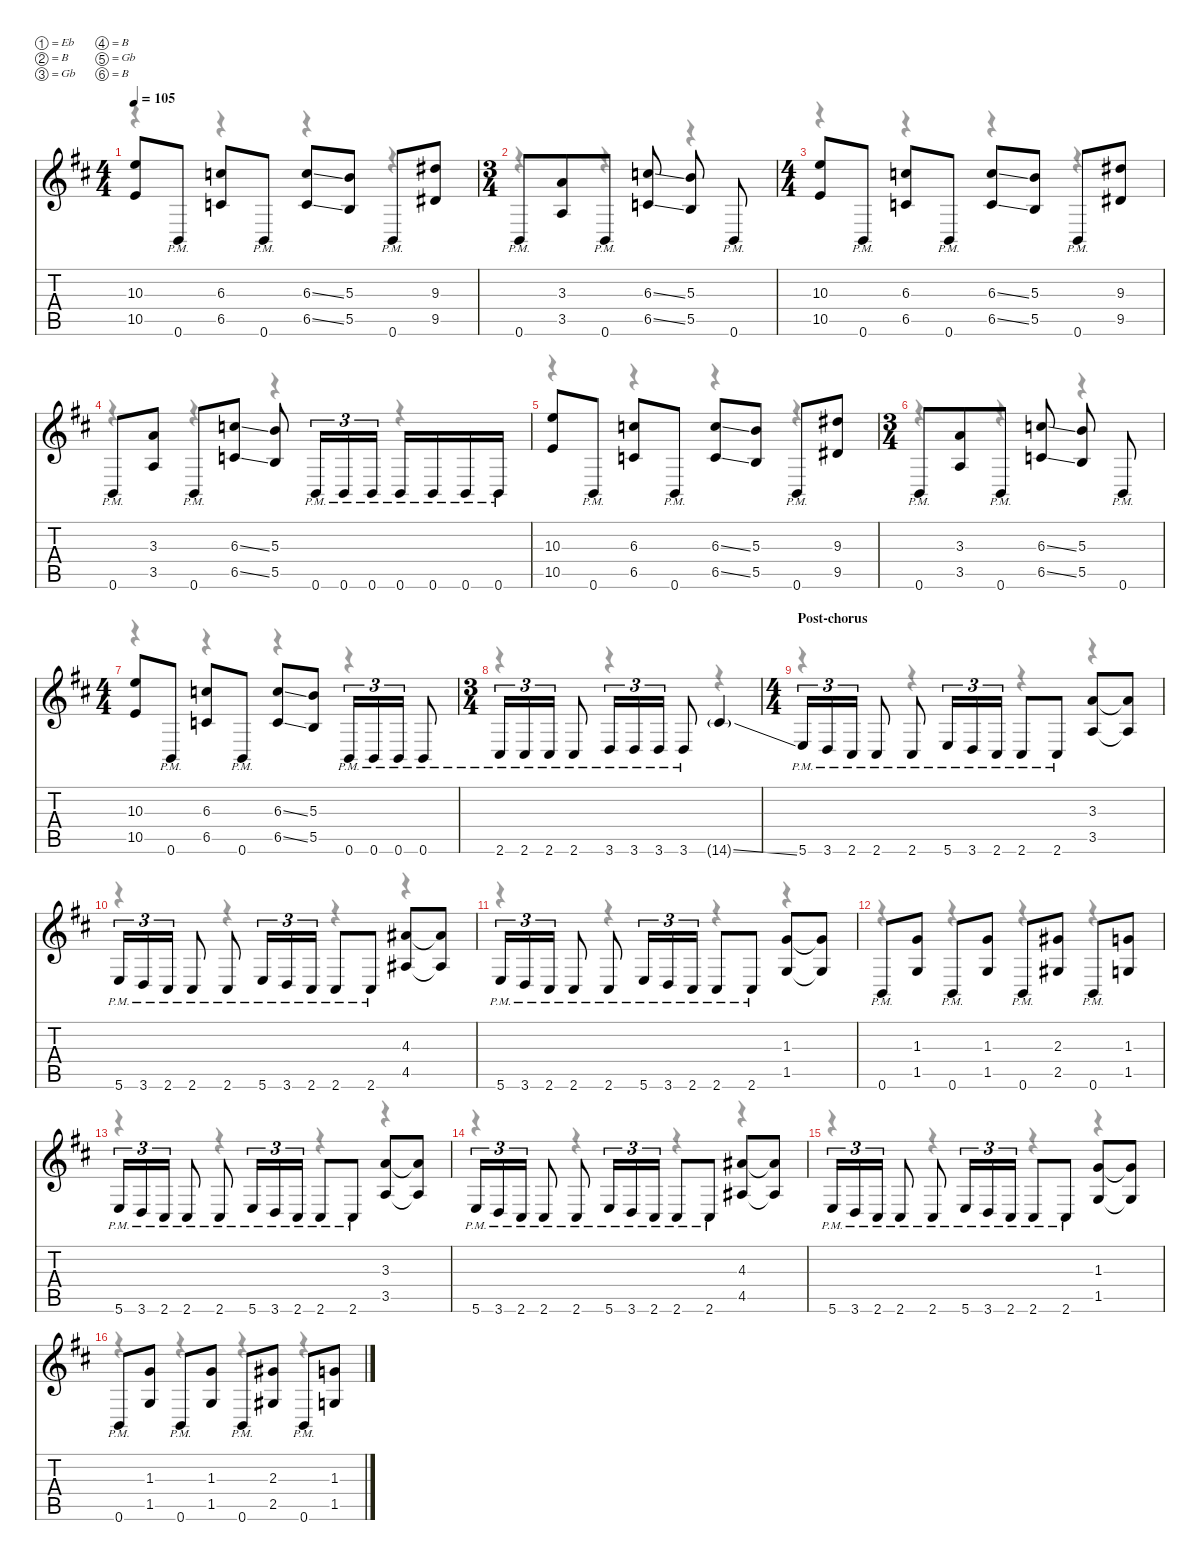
\defaultSystemsLayout 4
\hideDynamics
\bracketExtendMode nobrackets
\singleTrackTrackNamePolicy hidden
\multiTrackTrackNamePolicy hidden
\firstSystemTrackNameMode fullname
\firstSystemTrackNameOrientation horizontal
\otherSystemsTrackNameOrientation horizontal
\track ("Rhythm Guitar 2" "dist.guit.") {instrument distortionguitar}
\staff {score tabs}
\tuning (Eb4 B3 Gb3 B2 Gb2 B1)
\voice
\ts (4 4)
\beaming (8 2 2 2 2)
\tempo 105
\clef g2
\ks bminor
(10.3{acc forcenatural} 10.5{acc forcenatural}).8{dy f beam Up} 0.6{pm acc forcenatural}.8{beam Up} (6.3{acc forcenatural} 6.5{acc forcenatural}).8{beam Up} 0.6{pm acc forcenatural}.8{beam Up} (6.3{ss acc forcenatural} 6.5{ss acc forcenatural}).8{beam Up} (5.3{acc forcenatural} 5.5{acc forcenatural}).8{beam Up} 0.6{pm acc forcenatural}.8{beam Up} (9.3{acc #} 9.5{acc #}).8{beam Up} |
\ts (3 4)
\beaming (8 3 1 1 1)
0.6{pm acc forcenatural}.8{beam Up} (3.3{acc forcenatural} 3.5{acc forcenatural}).8{beam Up} 0.6{pm acc forcenatural}.8{beam Up} (6.3{ss acc forcenatural} 6.5{ss acc forcenatural}).8{beam Up} (5.3{acc forcenatural} 5.5{acc forcenatural}).8{beam Up} 0.6{pm acc forcenatural}.8{beam Up} |
\ts (4 4)
\beaming (8 2 2 2 2)
(10.3{acc forcenatural} 10.5{acc forcenatural}).8{beam Up} 0.6{pm acc forcenatural}.8{beam Up} (6.3{acc forcenatural} 6.5{acc forcenatural}).8{beam Up} 0.6{pm acc forcenatural}.8{beam Up} (6.3{ss acc forcenatural} 6.5{ss acc forcenatural}).8{beam Up} (5.3{acc forcenatural} 5.5{acc forcenatural}).8{beam Up} 0.6{pm acc forcenatural}.8{beam Up} (9.3{acc #} 9.5{acc #}).8{beam Up} |
0.6{pm acc forcenatural}.8{beam Up} (3.3{acc forcenatural} 3.5{acc forcenatural}).8{beam Up} 0.6{pm acc forcenatural}.8{beam Up} (6.3{ss acc forcenatural} 6.5{ss acc forcenatural}).8{beam Up} (5.3{acc forcenatural} 5.5{acc forcenatural}).8{beam Up} 0.6{pm acc forcenatural}.16{tu (3 2) beam Up} 0.6{pm acc forcenatural}.16{tu (3 2) beam Up} 0.6{pm acc forcenatural}.16{tu (3 2) beam Up} 0.6{pm acc forcenatural}.16{beam Up} 0.6{pm acc forcenatural}.16{beam Up} 0.6{pm acc forcenatural}.16{beam Up} 0.6{pm acc forcenatural}.16{beam Up} |
(10.3{acc forcenatural} 10.5{acc forcenatural}).8{beam Up} 0.6{pm acc forcenatural}.8{beam Up} (6.3{acc forcenatural} 6.5{acc forcenatural}).8{beam Up} 0.6{pm acc forcenatural}.8{beam Up} (6.3{ss acc forcenatural} 6.5{ss acc forcenatural}).8{beam Up} (5.3{acc forcenatural} 5.5{acc forcenatural}).8{beam Up} 0.6{pm acc forcenatural}.8{beam Up} (9.3{acc #} 9.5{acc #}).8{beam Up} |
\ts (3 4)
\beaming (8 3 1 1 1)
0.6{pm acc forcenatural}.8{beam Up} (3.3{acc forcenatural} 3.5{acc forcenatural}).8{beam Up} 0.6{pm acc forcenatural}.8{beam Up} (6.3{ss acc forcenatural} 6.5{ss acc forcenatural}).8{beam Up} (5.3{acc forcenatural} 5.5{acc forcenatural}).8{beam Up} 0.6{pm acc forcenatural}.8{beam Up} |
\ts (4 4)
\beaming (8 2 2 2 2)
(10.3{acc forcenatural} 10.5{acc forcenatural}).8{beam Up} 0.6{pm acc forcenatural}.8{beam Up} (6.3{acc forcenatural} 6.5{acc forcenatural}).8{beam Up} 0.6{pm acc forcenatural}.8{beam Up} (6.3{ss acc forcenatural} 6.5{ss acc forcenatural}).8{beam Up} (5.3{acc forcenatural} 5.5{acc forcenatural}).8{beam Up} 0.6{pm acc forcenatural}.16{tu (3 2) beam Up} 0.6{pm acc forcenatural}.16{tu (3 2) beam Up} 0.6{pm acc forcenatural}.16{tu (3 2) beam Up} 0.6{pm acc forcenatural}.8{beam Up} |
\ts (3 4)
\beaming (8 3 1 1 1)
2.6{pm acc #}.16{tu (3 2) beam Up} 2.6{pm acc #}.16{tu (3 2) beam Up} 2.6{pm acc #}.16{tu (3 2) beam Up} 2.6{pm acc #}.8{beam Up} 3.6{pm acc forcenatural}.16{tu (3 2) beam Up} 3.6{pm acc forcenatural}.16{tu (3 2) beam Up} 3.6{pm acc forcenatural}.16{tu (3 2) beam Up} 3.6{pm acc forcenatural}.8{beam Up} 14.6{ss g acc #}.4{dy ff beam Up} |
\ts (4 4)
\beaming (8 2 2 2 2)
\section ("" "Post-chorus")
5.6{pm acc forcenatural}.16{tu (3 2) dy f beam Up} 3.6{pm acc forcenatural}.16{tu (3 2) beam Up} 2.6{pm acc #}.16{tu (3 2) beam Up} 2.6{pm acc #}.8{beam Up} 2.6{pm acc #}.8{beam Up} 5.6{pm acc forcenatural}.16{tu (3 2) beam Up} 3.6{pm acc forcenatural}.16{tu (3 2) beam Up} 2.6{pm acc #}.16{tu (3 2) beam Up} 2.6{pm acc #}.8{beam Up} 2.6{pm acc #}.8{beam Up} (3.3{acc forcenatural} 3.5{acc forcenatural}).8{beam Up} (3.3{t acc forcenatural} 3.5{t acc forcenatural}).8{beam Up} |
5.6{pm acc forcenatural}.16{tu (3 2) beam Up} 3.6{pm acc forcenatural}.16{tu (3 2) beam Up} 2.6{pm acc #}.16{tu (3 2) beam Up} 2.6{pm acc #}.8{beam Up} 2.6{pm acc #}.8{beam Up} 5.6{pm acc forcenatural}.16{tu (3 2) beam Up} 3.6{pm acc forcenatural}.16{tu (3 2) beam Up} 2.6{pm acc #}.16{tu (3 2) beam Up} 2.6{pm acc #}.8{beam Up} 2.6{pm acc #}.8{beam Up} (4.3{acc #} 4.5{acc #}).8{beam Up} (4.3{t acc #} 4.5{t acc #}).8{beam Up} |
5.6{pm acc forcenatural}.16{tu (3 2) beam Up} 3.6{pm acc forcenatural}.16{tu (3 2) beam Up} 2.6{pm acc #}.16{tu (3 2) beam Up} 2.6{pm acc #}.8{beam Up} 2.6{pm acc #}.8{beam Up} 5.6{pm acc forcenatural}.16{tu (3 2) beam Up} 3.6{pm acc forcenatural}.16{tu (3 2) beam Up} 2.6{pm acc #}.16{tu (3 2) beam Up} 2.6{pm acc #}.8{beam Up} 2.6{pm acc #}.8{beam Up} (1.3{acc forcenatural} 1.5{acc forcenatural}).8{beam Up} (1.3{t acc forcenatural} 1.5{t acc forcenatural}).8{beam Up} |
0.6{pm acc forcenatural}.8{beam Up} (1.3{acc forcenatural} 1.5{acc forcenatural}).8{beam Up} 0.6{pm acc forcenatural}.8{beam Up} (1.3{acc forcenatural} 1.5{acc forcenatural}).8{beam Up} 0.6{pm acc forcenatural}.8{beam Up} (2.3{acc #} 2.5{acc #}).8{beam Up} 0.6{pm acc forcenatural}.8{beam Up} (1.3{acc forcenatural} 1.5{acc forcenatural}).8{beam Up} |
5.6{pm acc forcenatural}.16{tu (3 2) beam Up} 3.6{pm acc forcenatural}.16{tu (3 2) beam Up} 2.6{pm acc #}.16{tu (3 2) beam Up} 2.6{pm acc #}.8{beam Up} 2.6{pm acc #}.8{beam Up} 5.6{pm acc forcenatural}.16{tu (3 2) beam Up} 3.6{pm acc forcenatural}.16{tu (3 2) beam Up} 2.6{pm acc #}.16{tu (3 2) beam Up} 2.6{pm acc #}.8{beam Up} 2.6{pm acc #}.8{beam Up} (3.3{acc forcenatural} 3.5{acc forcenatural}).8{beam Up} (3.3{t acc forcenatural} 3.5{t acc forcenatural}).8{beam Up} |
5.6{pm acc forcenatural}.16{tu (3 2) beam Up} 3.6{pm acc forcenatural}.16{tu (3 2) beam Up} 2.6{pm acc #}.16{tu (3 2) beam Up} 2.6{pm acc #}.8{beam Up} 2.6{pm acc #}.8{beam Up} 5.6{pm acc forcenatural}.16{tu (3 2) beam Up} 3.6{pm acc forcenatural}.16{tu (3 2) beam Up} 2.6{pm acc #}.16{tu (3 2) beam Up} 2.6{pm acc #}.8{beam Up} 2.6{pm acc #}.8{beam Up} (4.3{acc #} 4.5{acc #}).8{beam Up} (4.3{t acc #} 4.5{t acc #}).8{beam Up} |
5.6{pm acc forcenatural}.16{tu (3 2) beam Up} 3.6{pm acc forcenatural}.16{tu (3 2) beam Up} 2.6{pm acc #}.16{tu (3 2) beam Up} 2.6{pm acc #}.8{beam Up} 2.6{pm acc #}.8{beam Up} 5.6{pm acc forcenatural}.16{tu (3 2) beam Up} 3.6{pm acc forcenatural}.16{tu (3 2) beam Up} 2.6{pm acc #}.16{tu (3 2) beam Up} 2.6{pm acc #}.8{beam Up} 2.6{pm acc #}.8{beam Up} (1.3{acc forcenatural} 1.5{acc forcenatural}).8{beam Up} (1.3{t acc forcenatural} 1.5{t acc forcenatural}).8{beam Up} |
0.6{pm acc forcenatural}.8{beam Up} (1.3{acc forcenatural} 1.5{acc forcenatural}).8{beam Up} 0.6{pm acc forcenatural}.8{beam Up} (1.3{acc forcenatural} 1.5{acc forcenatural}).8{beam Up} 0.6{pm acc forcenatural}.8{beam Up} (2.3{acc #} 2.5{acc #}).8{beam Up} 0.6{pm acc forcenatural}.8{beam Up} (1.3{acc forcenatural} 1.5{acc forcenatural}).8{beam Up}
\voice
\clef g2
\ottava regular
\simile none
\ks bminor
r.4{dy mf beam Down} r.4{beam Down} r.4{beam Down} r.4{beam Down} |
r.4{beam Down} r.4{beam Down} r.4{beam Down} |
r.4{beam Down} r.4{beam Down} r.4{beam Down} r.4{beam Down} |
r.4{beam Down} r.4{beam Down} r.4{beam Down} r.4{beam Down} |
r.4{beam Down} r.4{beam Down} r.4{beam Down} r.4{beam Down} |
r.4{beam Down} r.4{beam Down} r.4{beam Down} |
r.4{beam Down} r.4{beam Down} r.4{beam Down} r.4{beam Down} |
r.4{beam Down} r.4{beam Down} r.4{beam Down} |
r.4{beam Down} r.4{beam Down} r.4{beam Down} r.4{beam Down} |
r.4{beam Down} r.4{beam Down} r.4{beam Down} r.4{beam Down} |
r.4{beam Down} r.4{beam Down} r.4{beam Down} r.4{beam Down} |
r.4{beam Down} r.4{beam Down} r.4{beam Down} r.4{beam Down} |
r.4{beam Down} r.4{beam Down} r.4{beam Down} r.4{beam Down} |
r.4{beam Down} r.4{beam Down} r.4{beam Down} r.4{beam Down} |
r.4{beam Down} r.4{beam Down} r.4{beam Down} r.4{beam Down} |
r.4{beam Down} r.4{beam Down} r.4{beam Down} r.4{beam Down}
